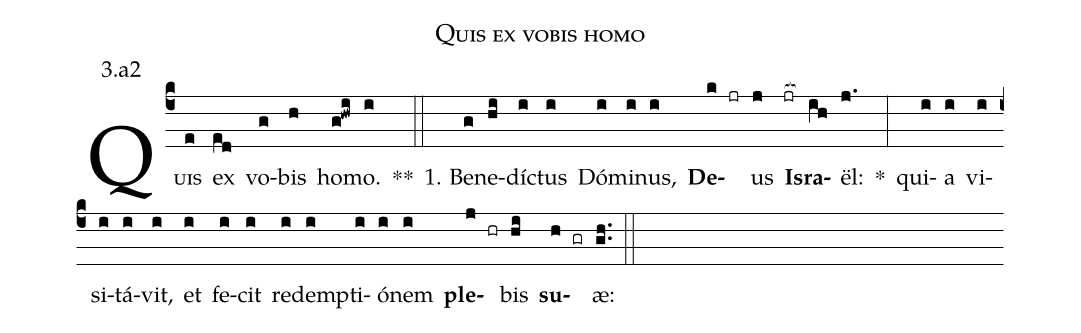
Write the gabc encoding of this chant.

name:Quis ex vobis homo;
office-part:Antiphona;
mode:3;
annotation: 3.a2;
%%
(c4) Q<sc>uis</sc>(e) ex(ed) vo(g)bis(h) ho(g!hwi)mo.(i) **(::)
1. Be(g)ne(hi)díc(i)tus(i) Dó(i)mi(i)nus,(i) <b>De</b>(k jr)us(j) <b>Is</b>(jr[ocb:1{])<b>ra</b>(ih[ocb:0}])ël:(j.) *(:) qui(i)a(i) vi(i)si(i)tá(i)vit,(i) et(i) fe(i)cit(i) red(i)emp(i)ti(i)ó(i)nem(i) <b>ple</b>(j hr)bis(hi) <b>su</b>(h gr)æ:(gh..) (::)
